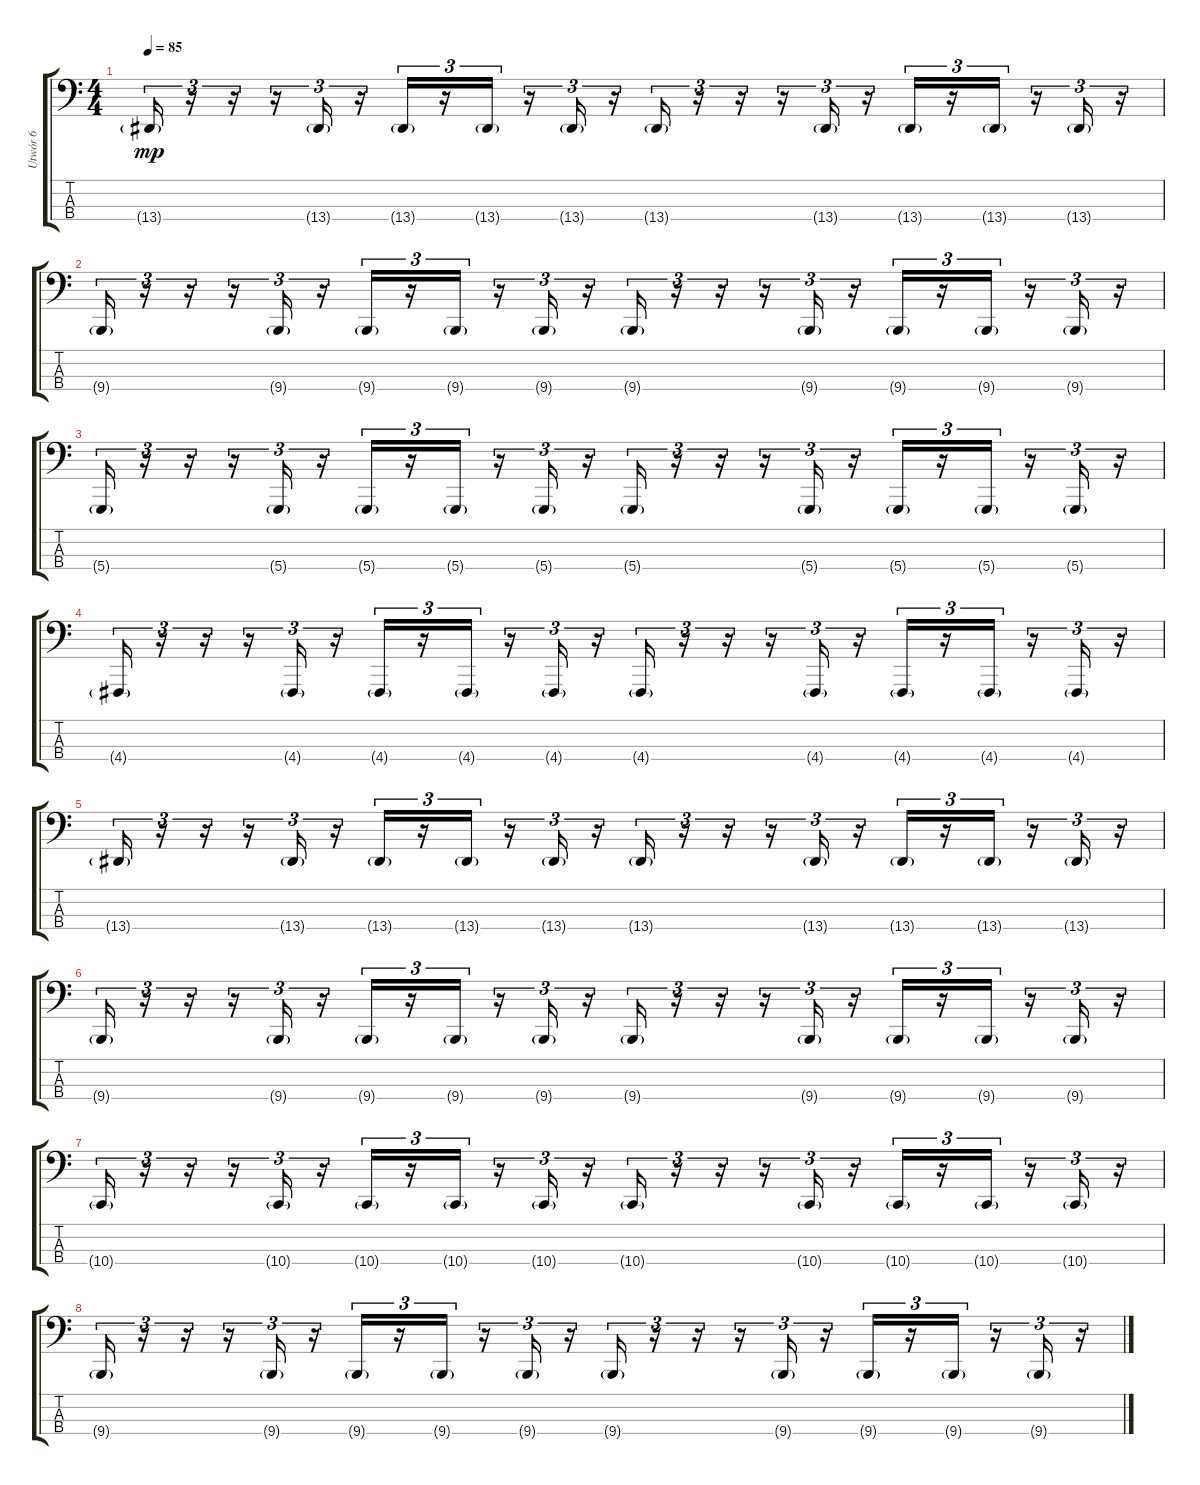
\track ("Utwór 6" "Utwór 6") {instrument lead8bassandlead}
\staff {score tabs}
\tuning (G2 D2 A1 D1) {hide}
\ts (4 4)
\tempo 85
\clef f4
\ks c
13.4{g}.16{tu (3 2) dy mp} r.16{tu (3 2)} r.16{tu (3 2)} r.16{tu (3 2)} 13.4{g}.16{tu (3 2)} r.16{tu (3 2)} 13.4{g}.16{tu (3 2)} r.16{tu (3 2)} 13.4{g}.16{tu (3 2)} r.16{tu (3 2)} 13.4{g}.16{tu (3 2)} r.16{tu (3 2)} 13.4{g}.16{tu (3 2)} r.16{tu (3 2)} r.16{tu (3 2)} r.16{tu (3 2)} 13.4{g}.16{tu (3 2)} r.16{tu (3 2)} 13.4{g}.16{tu (3 2)} r.16{tu (3 2)} 13.4{g}.16{tu (3 2)} r.16{tu (3 2)} 13.4{g}.16{tu (3 2)} r.16{tu (3 2)} |
9.4{g}.16{tu (3 2)} r.16{tu (3 2)} r.16{tu (3 2)} r.16{tu (3 2)} 9.4{g}.16{tu (3 2)} r.16{tu (3 2)} 9.4{g}.16{tu (3 2)} r.16{tu (3 2)} 9.4{g}.16{tu (3 2)} r.16{tu (3 2)} 9.4{g}.16{tu (3 2)} r.16{tu (3 2)} 9.4{g}.16{tu (3 2)} r.16{tu (3 2)} r.16{tu (3 2)} r.16{tu (3 2)} 9.4{g}.16{tu (3 2)} r.16{tu (3 2)} 9.4{g}.16{tu (3 2)} r.16{tu (3 2)} 9.4{g}.16{tu (3 2)} r.16{tu (3 2)} 9.4{g}.16{tu (3 2)} r.16{tu (3 2)} |
5.4{g}.16{tu (3 2)} r.16{tu (3 2)} r.16{tu (3 2)} r.16{tu (3 2)} 5.4{g}.16{tu (3 2)} r.16{tu (3 2)} 5.4{g}.16{tu (3 2)} r.16{tu (3 2)} 5.4{g}.16{tu (3 2)} r.16{tu (3 2)} 5.4{g}.16{tu (3 2)} r.16{tu (3 2)} 5.4{g}.16{tu (3 2)} r.16{tu (3 2)} r.16{tu (3 2)} r.16{tu (3 2)} 5.4{g}.16{tu (3 2)} r.16{tu (3 2)} 5.4{g}.16{tu (3 2)} r.16{tu (3 2)} 5.4{g}.16{tu (3 2)} r.16{tu (3 2)} 5.4{g}.16{tu (3 2)} r.16{tu (3 2)} |
4.4{g}.16{tu (3 2)} r.16{tu (3 2)} r.16{tu (3 2)} r.16{tu (3 2)} 4.4{g}.16{tu (3 2)} r.16{tu (3 2)} 4.4{g}.16{tu (3 2)} r.16{tu (3 2)} 4.4{g}.16{tu (3 2)} r.16{tu (3 2)} 4.4{g}.16{tu (3 2)} r.16{tu (3 2)} 4.4{g}.16{tu (3 2)} r.16{tu (3 2)} r.16{tu (3 2)} r.16{tu (3 2)} 4.4{g}.16{tu (3 2)} r.16{tu (3 2)} 4.4{g}.16{tu (3 2)} r.16{tu (3 2)} 4.4{g}.16{tu (3 2)} r.16{tu (3 2)} 4.4{g}.16{tu (3 2)} r.16{tu (3 2)} |
13.4{g}.16{tu (3 2)} r.16{tu (3 2)} r.16{tu (3 2)} r.16{tu (3 2)} 13.4{g}.16{tu (3 2)} r.16{tu (3 2)} 13.4{g}.16{tu (3 2)} r.16{tu (3 2)} 13.4{g}.16{tu (3 2)} r.16{tu (3 2)} 13.4{g}.16{tu (3 2)} r.16{tu (3 2)} 13.4{g}.16{tu (3 2)} r.16{tu (3 2)} r.16{tu (3 2)} r.16{tu (3 2)} 13.4{g}.16{tu (3 2)} r.16{tu (3 2)} 13.4{g}.16{tu (3 2)} r.16{tu (3 2)} 13.4{g}.16{tu (3 2)} r.16{tu (3 2)} 13.4{g}.16{tu (3 2)} r.16{tu (3 2)} |
9.4{g}.16{tu (3 2)} r.16{tu (3 2)} r.16{tu (3 2)} r.16{tu (3 2)} 9.4{g}.16{tu (3 2)} r.16{tu (3 2)} 9.4{g}.16{tu (3 2)} r.16{tu (3 2)} 9.4{g}.16{tu (3 2)} r.16{tu (3 2)} 9.4{g}.16{tu (3 2)} r.16{tu (3 2)} 9.4{g}.16{tu (3 2)} r.16{tu (3 2)} r.16{tu (3 2)} r.16{tu (3 2)} 9.4{g}.16{tu (3 2)} r.16{tu (3 2)} 9.4{g}.16{tu (3 2)} r.16{tu (3 2)} 9.4{g}.16{tu (3 2)} r.16{tu (3 2)} 9.4{g}.16{tu (3 2)} r.16{tu (3 2)} |
10.4{g}.16{tu (3 2)} r.16{tu (3 2)} r.16{tu (3 2)} r.16{tu (3 2)} 10.4{g}.16{tu (3 2)} r.16{tu (3 2)} 10.4{g}.16{tu (3 2)} r.16{tu (3 2)} 10.4{g}.16{tu (3 2)} r.16{tu (3 2)} 10.4{g}.16{tu (3 2)} r.16{tu (3 2)} 10.4{g}.16{tu (3 2)} r.16{tu (3 2)} r.16{tu (3 2)} r.16{tu (3 2)} 10.4{g}.16{tu (3 2)} r.16{tu (3 2)} 10.4{g}.16{tu (3 2)} r.16{tu (3 2)} 10.4{g}.16{tu (3 2)} r.16{tu (3 2)} 10.4{g}.16{tu (3 2)} r.16{tu (3 2)} |
9.4{g}.16{tu (3 2)} r.16{tu (3 2)} r.16{tu (3 2)} r.16{tu (3 2)} 9.4{g}.16{tu (3 2)} r.16{tu (3 2)} 9.4{g}.16{tu (3 2)} r.16{tu (3 2)} 9.4{g}.16{tu (3 2)} r.16{tu (3 2)} 9.4{g}.16{tu (3 2)} r.16{tu (3 2)} 9.4{g}.16{tu (3 2)} r.16{tu (3 2)} r.16{tu (3 2)} r.16{tu (3 2)} 9.4{g}.16{tu (3 2)} r.16{tu (3 2)} 9.4{g}.16{tu (3 2)} r.16{tu (3 2)} 9.4{g}.16{tu (3 2)} r.16{tu (3 2)} 9.4{g}.16{tu (3 2)} r.16{tu (3 2)}
